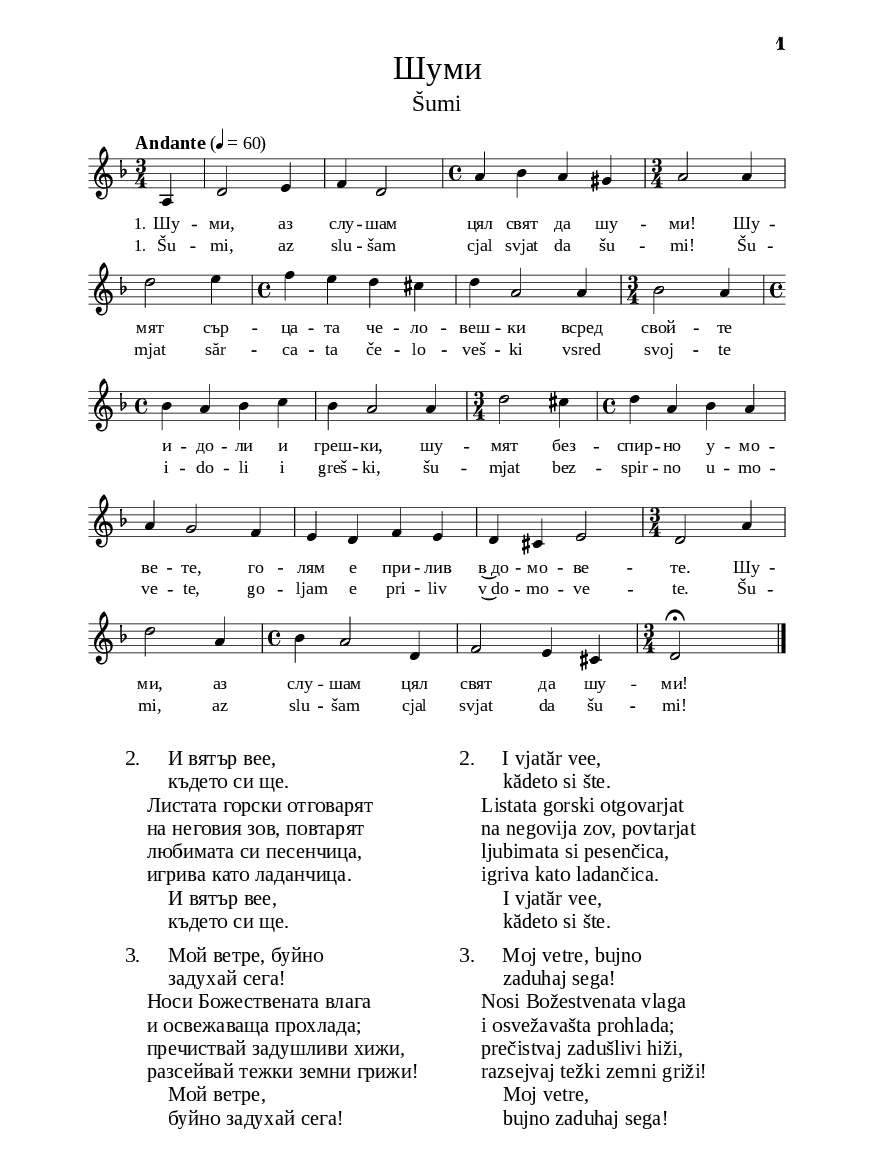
\version "2.24.4"

% include paper part and global functions
\include "include/globals.ily"

\bookpart {
  \label #'ref032
  \tocItem \markup "Шуми – Šumi"
  \include "include/bookpart-paper.ily"
  \score {
    \include "include/score-layout.ily"

    \new Voice \absolute {
      \clef treble
      \key d \minor
      \time 3/4
      \tempoFunc "Andante" 4 "60"
      \partial 4
      \autoBeamOff

      a4 | d'2 e'4 | f'4 d'2 | \time 4/4  a'4 bes' a' gis' | \time 3/4  a'2 a'4 \break |
      d''2 e''4 | \time 4/4

      f''4 e'' d'' cis'' | d''4 \stemUp a'2 \stemNeutral

      a'4 | \time 3/4  bes'2 a'4 | \break

      \time 4/4  bes'4 a' bes' c'' | bes'4 a'2 a'4 | \time 3/4  d''2 cis''4 | \time 4/4  d''4 a' bes' a' \break |
      a'4 g'2 f'4 |  e'4 d' f' e' | d'4 cis' e'2 | \time 3/4  d'2 a'4 \break |
      d''2 a'4 | \time 4/4  bes'4 a'2 d'4 | f'2 e'4 cis' | \time 3/4  d'2 \fermata s4 | \bar "|." \break
    }

    \addlyrics {
      \set stanza = "1."Шу -- ми,
      аз слу -- шам цял свят да шу -- ми! Шу -- мят
      сър -- ца -- та че -- ло --  веш -- ки всред
      свой -- те и -- до -- ли и греш -- ки, шу -- мят
      без -- спир -- но у -- мо -- ве -- те, го -- лям
      е при -- лив в~до -- мо -- ве -- те. Шу -- ми,
      аз слу -- шам цял свят да шу -- ми!
    }

    \addlyrics {
       \set stanza = "1." Šu -- mi,
      az slu -- šam cjal svjat da šu -- mi! Šu -- mjat
      săr -- ca -- ta če -- lo --  veš -- ki vsred
      svoj -- te i -- do -- li i greš -- ki, šu -- mjat
      bez -- spir -- no u -- mo -- ve -- te, go -- ljam
      e pri -- liv v~do -- mo -- ve -- te. Šu -- mi,
      az slu -- šam cjal svjat da šu -- mi!
    }
    \header {
      title = \titleFunc "Шуми" "Šumi"
    }

    \midi{}

  } % score

  \markup \empty-two

  \markup \abs-fontsize #10 {
    \hspace #5
    \override #`(baseline-skip . ,bgCoupletBaselineSkip)
    \column {

      \line {   2.  "   "  И вятър вее, }

      \line {   "   "    "   "       където си ще.}

      \line {   "   "Листата горски отговарят}

      \line {   "   "на неговия зов, повтарят}

      \line {   "   "любимата си песенчица,}

      \line {   "   "игрива като ладанчица.}

      \line {  "   "    "   "И вятър вее, }

      \line {    "   "    "   "където си ще.}


      \vspace #0.5
      \line {   3. "   "  Мой ветре, буйно }

      \line {   "   "    "   "  задухай сега!}

      \line {   "   "Носи Божествената влага}

      \line {   "   "и освежаваща прохлада;}

      \line {   "   "пречиствай задушливи хижи,}

      \line {   "   "разсейвай тежки земни грижи!}

      \line {    "   "    "   "Мой ветре, }

      \line {    "   "    "   "буйно задухай сега!}

    }

    \hspace #5
    \override #`(baseline-skip . ,bgCoupletBaselineSkip)
    \column {
      \line {   2.  "   "  I vjatăr vee, }

      \line {   "   "    "   "       kădeto si šte.}

      \line {   "   "Listata gorski otgovarjat}

      \line {   "   "na negovija zov, povtarjat}

      \line {   "   "ljubimata si pesenčica,}

      \line {   "   "igriva kato ladančica.}

      \line {  "   "    "   "I vjatăr vee, }

      \line {    "   "    "   "kădeto si šte.}


      \vspace #0.5
      \line {   3. "   "  Moj vetre, bujno }

      \line {   "   "    "   "  zaduhaj sega!}

      \line {   "   "Nosi Božestvenata vlaga}

      \line {   "   "i osvežavašta prohlada;}

      \line {   "   "prečistvaj zadušlivi hiži,}

      \line {   "   "razsejvaj težki zemni griži!}

      \line {    "   "    "   "Moj vetre, }

      \line {    "   "    "   "bujno zaduhaj sega!}


    } %column
  } % markup

  \pageBreak

  \markup \abs-fontsize #10  {
    \hspace #2
    \override #`(baseline-skip . ,bgCoupletBaselineSkip)
    \column {
      \line {   4.  "   "        Задухай, ветре, }
      \line {   "   "    "   "         света разведри!}

      \line {   "   "При чисти мисли, нежни чувства}

      \line {   "   "цъфтят Божествени изкуства.}

      \line {   "   "Навред да просияе радост,}

      \line {   "   "навред да диша свежа младост.}

      \line {  "   "    "   " Задухай, ветре, }
      \line {   "   "    "   " света избистри.}
    }



    \hspace #5
    \override #`(baseline-skip . ,bgCoupletBaselineSkip)
    \column {
      \line {   4.  "   "        Zaduhaj, vetre, }
      \line {   "   "    "   "         sveta razvedri!}

      \line {   "   "Pri čisti misli, nežni čuvstva}

      \line {   "   "căftjat Božestveni izkustva.}

      \line {   "   "Navred da prosijae radost,}

      \line {   "   "navred da diša sveža mladost.}

      \line {  "   "    "   " Zaduhaj, vetre, }
      \line {   "   "    "   " sveta izbistri.}
    }
    %column
  } % markup

  \markup \vspace #3
  % include foreign translation(s) of the song
  \version "2.24.4"

\markup \fill-line { \fontsize #deTitleFontSize "Es lärmt" }
\markup \null
\markup \null
\markup \abs-fontsize #10 {
    \fill-line {
  \override #`(baseline-skip . ,deCoupletBaselineSkip)
  \column {


    \line {   1. "   "Es lärmt, }
     \line {   "   " "   " ich höre}

    \line {   "   "die ganze Welt lärmen! }

    \line {   "   "Die Herzen der Menschen lärmen }

    \line {   "   "zwischen ihren Idolen und Fehlern; }

    \line {   "   "die Gehirne lärmen unaufhörlich. }

    \line {   "   "Es ist eine große Flut in den Häusern. }

    \line {   "   "Es lärmt, ich höre}

    \line {   "   "die ganze Welt lärmen!}

   \vspace #0.5
    \line {   2.  "   " Und der Wind weht, }

    \line {   "   " "   "wohin er will. }

    \line {   "   "Die Blätter des Waldes antworten }

    \line {   "   "auf seinen Ruf; sie wiederholen ihr Lieblingsliedchen,}

    \line {   "   "spielerisch wie ein tanzendes Mädchen.}

    \line {   "   " "   "Und der Wind weht, }

    \line {   "   " "   " wohin er will.}

      \vspace #0.5

    \line {   3. "   "Oh, mein Wind, }

    \line {   "   "  "   "wehe nun stark! }

    \line {   "   "Bringe die göttliche Feuchtigkeit}

    \line {   "   "und die belebende Frische, }

    \line {   "   "reinige die stickigen Hütten}

    \line {   "   "und zerstreue die schweren irdischen Sorgen!}

    \line {   "   " "   "Oh, mein Wind,}

    \line {   "   " "   "wehe nun stark!}

     \vspace #0.5
    \line {   4. "   " Wehe, Wind, }

    \line {   "   " "   " muntere die Welt auf! }

    \line {   "   "Bei reinen Gedanken, zarten Gefühlen }

    \line {   "   "erblühen die göttlichen Künste;}

    \line {   "   "möge überall Freude erstrahlen}

    \line {   "   "und möge [man] überall frische Jugend atmen! }

    \line {   "   " "   "Wehe, Wind, }

    \line {   "   " "   "kläre die Welt!}
  }
    }
}



} % bookpart

% Più mosso
%
